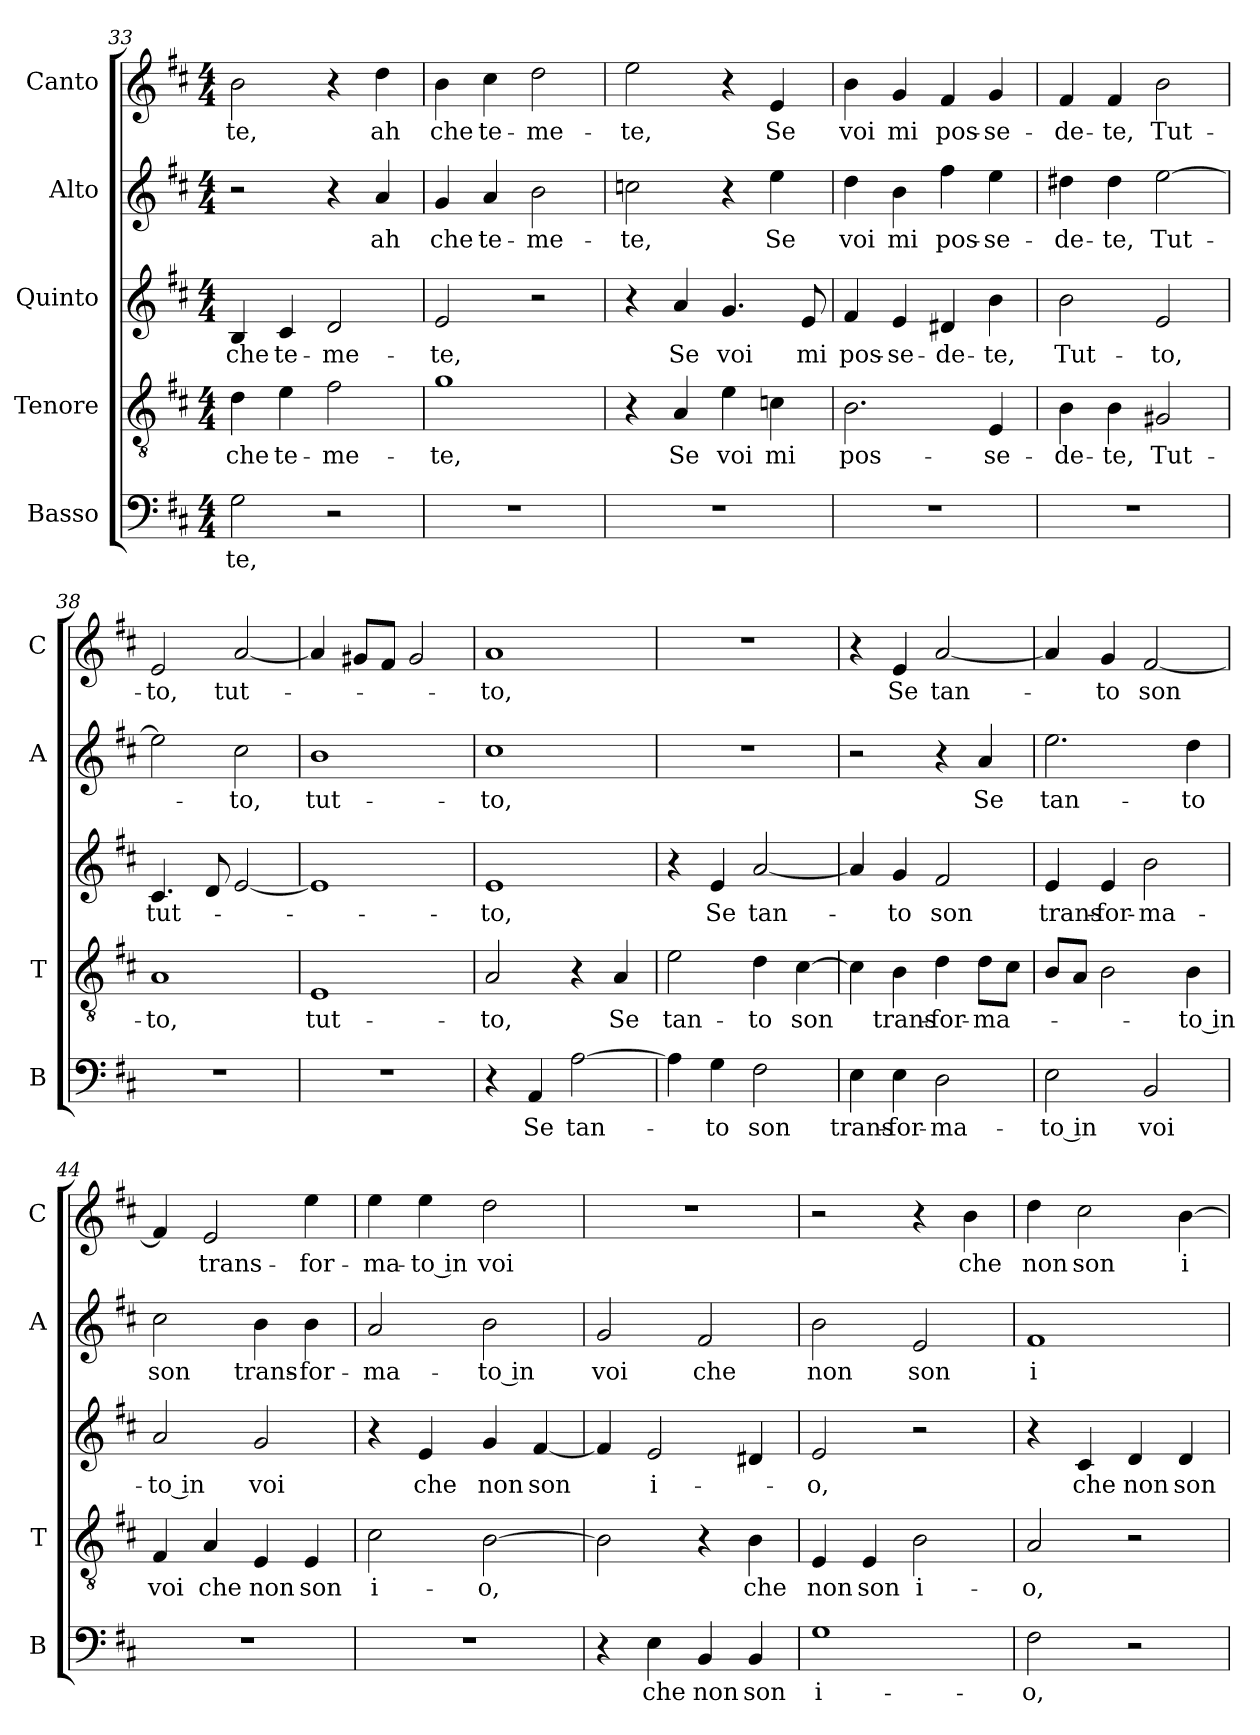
**kern	**text	**kern	**text	**kern	**text	**kern	**text	**kern	**text
*part5	*part5	*part4	*part4	*part3	*part3	*part2	*part2	*part1	*part1
*staff5	*staff5	*staff4	*staff4	*staff3	*staff3	*staff2	*staff2	*staff1	*staff1
*I"Basso	*	*I"Tenore	*	*I"Quinto	*	*I"Alto	*	*I"Canto	*
*I'B	*	*I'T	*	*	*	*I'A	*	*I'C	*
*clefF4	*	*clefGv2	*	*clefG2	*	*clefG2	*	*clefG2	*
*k[f#c#]	*	*k[f#c#]	*	*k[f#c#]	*	*k[f#c#]	*	*k[f#c#]	*
*D:	*	*D:	*	*D:	*	*D:	*	*D:	*
*M4/4	*	*M4/4	*	*M4/4	*	*M4/4	*	*M4/4	*
=33	=33	=33	=33	=33	=33	=33	=33	=33	=33
!	!LO:LY:b	!	!LO:LY:b	!	!LO:LY:b	!	!	!	!LO:LY:b
2G\	-te,	4d\	che	4B/	che	2r	.	2b\	-te,
!	!	!	!LO:LY:b	!	!LO:LY:b	!	!	!	!
.	.	4e\	te-	4c#/	te-	.	.	.	.
!	!	!	!LO:LY:b	!	!LO:LY:b	!	!	!	!
2r	.	2f#\	-me-	2d/	-me-	4r	.	4r	.
!	!	!	!	!	!	!	!LO:LY:b	!	!LO:LY:b
.	.	.	.	.	.	4a/	ah	4dd\	ah
=34	=34	=34	=34	=34	=34	=34	=34	=34	=34
!	!	!	!LO:LY:b	!	!LO:LY:b	!	!LO:LY:b	!	!LO:LY:b
1r	.	1g	-te,	2e/	-te,	4g/	che	4b\	che
!	!	!	!	!	!	!	!LO:LY:b	!	!LO:LY:b
.	.	.	.	.	.	4a/	te-	4cc#\	te-
!	!	!	!	!	!	!	!LO:LY:b	!	!LO:LY:b
.	.	.	.	2r	.	2b\	-me-	2dd\	-me-
=35	=35	=35	=35	=35	=35	=35	=35	=35	=35
!	!	!	!	!	!	!	!LO:LY:b	!	!LO:LY:b
1r	.	4r	.	4r	.	2ccn\	-te,	2ee\	-te,
!	!	!	!LO:LY:b	!	!LO:LY:b	!	!	!	!
.	.	4A/	Se	4a/	Se	.	.	.	.
!	!	!	!LO:LY:b	!	!LO:LY:b	!	!	!	!
.	.	4e\	voi	4.g/	voi	4r	.	4r	.
!	!	!	!LO:LY:b	!	!	!	!LO:LY:b	!	!LO:LY:b
.	.	4cn\	mi	.	.	4ee\	Se	4e/	Se
!	!	!	!	!	!LO:LY:b	!	!	!	!
.	.	.	.	8e/	mi	.	.	.	.
!!LO:PB:g=z
=36	=36	=36	=36	=36	=36	=36	=36	=36	=36
!	!	!	!LO:LY:b	!	!LO:LY:b	!	!LO:LY:b	!	!LO:LY:b
1r	.	2.B\	pos-	4f#/	pos-	4dd\	voi	4b\	voi
!	!	!	!	!	!LO:LY:b	!	!LO:LY:b	!	!LO:LY:b
.	.	.	.	4e/	-se-	4b\	mi	4g/	mi
!	!	!	!	!	!LO:LY:b	!	!LO:LY:b	!	!LO:LY:b
.	.	.	.	4d#X/	-de-	4ff#\	pos-	4f#/	pos-
!	!	!	!LO:LY:b	!	!LO:LY:b	!	!LO:LY:b	!	!LO:LY:b
.	.	4E/	-se-	4b\	-te,	4ee\	-se-	4g/	-se-
=37	=37	=37	=37	=37	=37	=37	=37	=37	=37
!	!	!	!LO:LY:b	!	!LO:LY:b	!	!LO:LY:b	!	!LO:LY:b
1r	.	4B\	-de-	2b\	Tut-	4dd#X\	-de-	4f#/	-de-
!	!	!	!LO:LY:b	!	!	!	!LO:LY:b	!	!LO:LY:b
.	.	4B\	-te,	.	.	4dd#\	-te,	4f#/	-te,
!	!	!	!LO:LY:b	!	!LO:LY:b	!	!LO:LY:b	!	!LO:LY:b
.	.	2G#X/	Tut-	2e/	-to,	[2ee\	Tut-	2b\	Tut-
=38	=38	=38	=38	=38	=38	=38	=38	=38	=38
!	!	!	!LO:LY:b	!	!LO:LY:b	!	!	!	!LO:LY:b
1r	.	1A	-to,	4.c#/	tut-	2ee\]	.	2e/	-to,
.	.	.	.	8d/	.	.	.	.	.
!	!	!	!	!	!	!	!LO:LY:b	!	!LO:LY:b
.	.	.	.	[2e/	.	2cc#\	-to,	[2a/	tut-
=39	=39	=39	=39	=39	=39	=39	=39	=39	=39
!	!	!	!LO:LY:b	!	!	!	!LO:LY:b	!	!
1r	.	1E	tut-	1e]	.	1b	tut-	4a/]	.
.	.	.	.	.	.	.	.	8g#X/L	.
.	.	.	.	.	.	.	.	8f#/J	.
.	.	.	.	.	.	.	.	2g#/	.
=40	=40	=40	=40	=40	=40	=40	=40	=40	=40
!	!	!	!LO:LY:b	!	!LO:LY:b	!	!LO:LY:b	!	!LO:LY:b
4r	.	2A/	-to,	1e	-to,	1cc#	-to,	1a	-to,
!	!LO:LY:b	!	!	!	!	!	!	!	!
4AA/	Se	.	.	.	.	.	.	.	.
!	!LO:LY:b	!	!	!	!	!	!	!	!
[2A\	tan-	4r	.	.	.	.	.	.	.
!	!	!	!LO:LY:b	!	!	!	!	!	!
.	.	4A/	Se	.	.	.	.	.	.
=41	=41	=41	=41	=41	=41	=41	=41	=41	=41
!	!	!	!LO:LY:b	!	!	!	!	!	!
4A\]	.	2e\	tan-	4r	.	1r	.	1r	.
!	!LO:LY:b	!	!	!	!LO:LY:b	!	!	!	!
4G\	-to	.	.	4e/	Se	.	.	.	.
!	!LO:LY:b	!	!LO:LY:b	!	!LO:LY:b	!	!	!	!
2F#\	son	4d\	-to	[2a/	tan-	.	.	.	.
!	!	!	!LO:LY:b	!	!	!	!	!	!
.	.	[4c#\	son	.	.	.	.	.	.
=42	=42	=42	=42	=42	=42	=42	=42	=42	=42
!	!LO:LY:b	!	!	!	!	!	!	!	!
4E\	trans-	4c#\]	.	4a/]	.	2r	.	4r	.
!	!LO:LY:b	!	!LO:LY:b	!	!LO:LY:b	!	!	!	!LO:LY:b
4E\	-for-	4B\	trans-	4g/	-to	.	.	4e/	Se
!	!LO:LY:b	!	!LO:LY:b	!	!LO:LY:b	!	!	!	!LO:LY:b
2D\	-ma-	4d\	-for-	2f#/	son	4r	.	[2a/	tan-
!	!	!	!LO:LY:b	!	!	!	!LO:LY:b	!	!
.	.	8d\L	-ma-	.	.	4a/	Se	.	.
.	.	8c#\J	.	.	.	.	.	.	.
!!LO:LB:g=z
=43	=43	=43	=43	=43	=43	=43	=43	=43	=43
!	!LO:LY:b	!	!	!	!LO:LY:b	!	!LO:LY:b	!	!
2E\	-to in	8B/L	.	4e/	trans-	2.ee\	tan-	4a/]	.
.	.	8A/J	.	.	.	.	.	.	.
!	!	!	!	!	!LO:LY:b	!	!	!	!LO:LY:b
.	.	2B\	.	4e/	-for-	.	.	4g/	-to
!	!LO:LY:b	!	!	!	!LO:LY:b	!	!	!	!LO:LY:b
2BB/	voi	.	.	2b\	-ma-	.	.	[2f#/	son
!	!	!	!LO:LY:b	!	!	!	!LO:LY:b	!	!
.	.	4B\	-to in	.	.	4dd\	-to	.	.
=44	=44	=44	=44	=44	=44	=44	=44	=44	=44
!	!	!	!LO:LY:b	!	!LO:LY:b	!	!LO:LY:b	!	!
1r	.	4F#/	voi	2a/	-to in	2cc#\	son	4f#/]	.
!	!	!	!LO:LY:b	!	!	!	!	!	!LO:LY:b
.	.	4A/	che	.	.	.	.	2e/	trans-
!	!	!	!LO:LY:b	!	!LO:LY:b	!	!LO:LY:b	!	!
.	.	4E/	non	2g/	voi	4b\	trans-	.	.
!	!	!	!LO:LY:b	!	!	!	!LO:LY:b	!	!LO:LY:b
.	.	4E/	son	.	.	4b\	-for-	4ee\	-for-
=45	=45	=45	=45	=45	=45	=45	=45	=45	=45
!	!	!	!LO:LY:b	!	!	!	!LO:LY:b	!	!LO:LY:b
1r	.	2c#\	i-	4r	.	2a/	-ma-	4ee\	-ma-
!	!	!	!	!	!LO:LY:b	!	!	!	!LO:LY:b
.	.	.	.	4e/	che	.	.	4ee\	-to in
!	!	!	!LO:LY:b	!	!LO:LY:b	!	!LO:LY:b	!	!LO:LY:b
.	.	[2B\	-o,	4g/	non	2b\	-to in	2dd\	voi
!	!	!	!	!	!LO:LY:b	!	!	!	!
.	.	.	.	[4f#/	son	.	.	.	.
=46	=46	=46	=46	=46	=46	=46	=46	=46	=46
!	!	!	!	!	!	!	!LO:LY:b	!	!
4r	.	2B\]	.	4f#/]	.	2g/	voi	1r	.
!	!LO:LY:b	!	!	!	!LO:LY:b	!	!	!	!
4E\	che	.	.	2e/	i-	.	.	.	.
!	!LO:LY:b	!	!	!	!	!	!LO:LY:b	!	!
4BB/	non	4r	.	.	.	2f#/	che	.	.
!	!LO:LY:b	!	!LO:LY:b	!	!	!	!	!	!
4BB/	son	4B\	che	4d#X/	.	.	.	.	.
=47	=47	=47	=47	=47	=47	=47	=47	=47	=47
!	!LO:LY:b	!	!LO:LY:b	!	!LO:LY:b	!	!LO:LY:b	!	!
1G	i-	4E/	non	2e/	-o,	2b\	non	2r	.
!	!	!	!LO:LY:b	!	!	!	!	!	!
.	.	4E/	son	.	.	.	.	.	.
!	!	!	!LO:LY:b	!	!	!	!LO:LY:b	!	!
.	.	2B\	i-	2r	.	2e/	son	4r	.
!	!	!	!	!	!	!	!	!	!LO:LY:b
.	.	.	.	.	.	.	.	4b\	che
=48	=48	=48	=48	=48	=48	=48	=48	=48	=48
!	!LO:LY:b	!	!LO:LY:b	!	!	!	!LO:LY:b	!	!LO:LY:b
2F#\	-o,	2A/	-o,	4r	.	1f#	i-	4dd\	non
!	!	!	!	!	!LO:LY:b	!	!	!	!LO:LY:b
.	.	.	.	4c#/	che	.	.	2cc#\	son
!	!	!	!	!	!LO:LY:b	!	!	!	!
2r	.	2r	.	4d/	non	.	.	.	.
!	!	!	!	!	!LO:LY:b	!	!	!	!LO:LY:b
.	.	.	.	4d/	son	.	.	[4b\	i-
=	=	=	=	=	=	=	=	=	=
*-	*-	*-	*-	*-	*-	*-	*-	*-	*-
